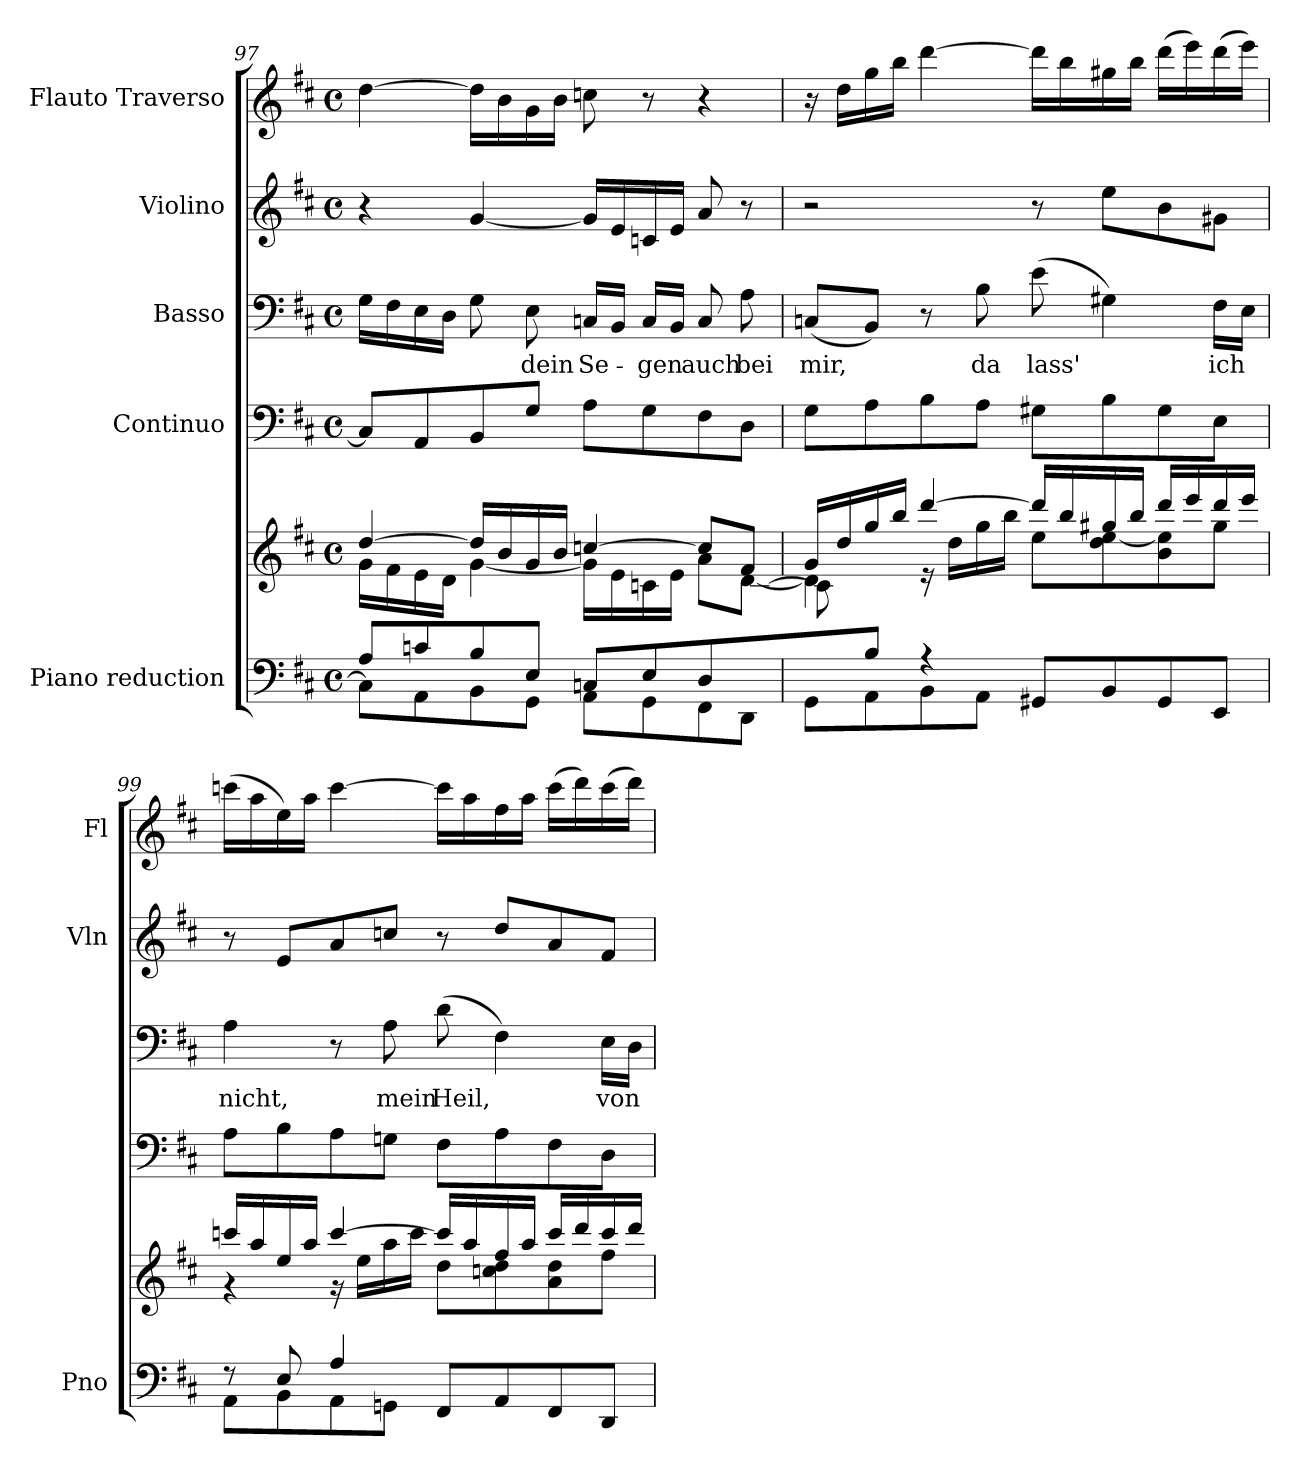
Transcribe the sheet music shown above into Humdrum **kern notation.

**kern	**kern	**kern	**kern	**text	**kern	**kern
*part5	*part5	*part4	*part3	*part3	*part2	*part1
*staff6	*staff5	*staff4	*staff3	*staff3	*staff2	*staff1
*I"Piano reduction	*	*I"Continuo	*I"Basso	*	*I"Violino	*I"Flauto Traverso
*I'Pno	*	*	*	*	*I'Vln	*I'Fl
*clefF4	*clefG2	*clefF4	*clefF4	*	*clefG2	*clefG2
*k[f#c#]	*k[f#c#]	*k[f#c#]	*k[f#c#]	*	*k[f#c#]	*k[f#c#]
*M4/4	*M4/4	*M4/4	*M4/4	*	*M4/4	*M4/4
*met(c)	*met(c)	*met(c)	*met(c)	*	*met(c)	*met(c)
=97	=97	=97	=97	=97	=97	=97
*^	*^	*	*	*	*	*
*	*	*	*^	*	*	*	*	*
8A/L	8C\L]	[4dd/	16g\LL	2..ryy	8C/L]	16G\LL	.	4r	[4dd\
.	.	.	16f#\	.	.	16F#\	.	.	.
8cn/	8AA\	.	16e\	.	8AA/	16E\	.	.	.
.	.	.	16d\JJ	.	.	16D\JJ	.	.	.
8B/	8BB\	16dd/LL]	[4g\	.	8BB/	8G\	.	[4g/	16dd\LL]
.	.	16b/	.	.	.	.	.	.	16b\
!	!	!	!	!	!	!	!LO:LY:b	!	!
8E/J	8GG\J	16g/	.	.	8G/J	8E\	dein	.	16g\
.	.	16b/JJ	.	.	.	.	.	.	16b\JJ
!	!	!	!	!	!	!	!LO:LY:b	!	!
8Cn/L	8AA\L	[4ccn/	16g\LL]	.	8A\L	16Cn/LL	Se-	16g/LL]	8ccn\
.	.	.	16e\	.	.	16BB/JJ	.	16e/	.
!	!	!	!	!	!	!	!LO:LY:b	!	!
8E/	8GG\	.	16cn\	.	8G\	16C/LL	-gen	16cn/	8r
.	.	.	16e\JJ	.	.	16BB/JJ	.	16e/JJ	.
!	!	!	!	!	!	!	!LO:LY:b	!	!
8D/	8FF#\	8cc/L]	8a\L	.	8F#\	8C/	auch	8a/	4r
!	!	!	!	!	!	!	!LO:LY:b	!	!
8ryy	8DD\J	8f#/J	[8d\J	[8c\J	8D\J	8A\	bei	8r	.
=98	=98	=98	=98	=98	=98	=98	=98	=98	=98
!	!	!	!	!	!	!	!LO:LY:b	!	!
8ryy	8GG\L	16g/LL	4d\]	8c\L]	8G\L	(8Cn/L	mir,	2r	16r
.	.	16dd/	.	.	.	.	.	.	16dd\LL
8B/J	8AA\	16gg/	.	2..ryy	8A\	8BB/J)	.	.	16gg\
.	.	16bb/JJ	.	.	.	.	.	.	16bb\JJ
4r	8BB\	[4ddd/	16r	.	8B\	8r	.	.	[4ddd\
.	.	.	16dd\LL	.	.	.	.	.	.
!	!	!	!	!	!	!	!LO:LY:b	!	!
.	8AA\J	.	16gg\	.	8A\J	8B\	da	.	.
.	.	.	16bb\JJ	.	.	.	.	.	.
!	!	!	!	!	!	!	!LO:LY:b	!	!
8GG#X/L	2ryy	16ddd/LL]	8ee\L	.	8G#X\L	(8e\	lass'	8r	16ddd\LL]
.	.	16bb/	.	.	.	.	.	.	16bb\
8BB/	.	16gg#X/	8dd\ [8ee\	.	8B\	4G#X\)	.	8ee\L	16gg#X\
.	.	16bb/JJ	.	.	.	.	.	.	16bb\JJ
8GG#/	.	16ddd/LL	8b\ 8ee\]	.	8G#\	.	.	8b\	(16ddd\LL
.	.	16eee/	.	.	.	.	.	.	16eee\)
!	!	!	!	!	!	!	!LO:LY:b	!	!
8EE/J	.	16ddd/	8gg#\J	.	8E\J	16F#\LL	ich	8g#X\J	(16ddd\
.	.	16eee/JJ	.	.	.	16E\JJ	.	.	16eee\JJ)
*	*	*	*v	*v	*	*	*	*	*
!!LO:PB:g=z
=99	=99	=99	=99	=99	=99	=99	=99	=99
!	!	!	!	!	!	!LO:LY:b	!	!
8r	8AA\L	16cccn/LL	4r	8A\L	4A\	nicht,	8r	(16cccn\LL
.	.	16aa/	.	.	.	.	.	16aa\
8E/	8BB\	16ee/	.	8B\	.	.	8e/L	16ee\)
.	.	16aa/JJ	.	.	.	.	.	16aa\JJ
4A/	8AA\	[4ccc/	16r	8A\	8r	.	8a/	[4ccc\
.	.	.	16ee\LL	.	.	.	.	.
!	!	!	!	!	!	!LO:LY:b	!	!
.	8GGn\J	.	16aa\	8Gn\J	8A\	mein	8ccn/J	.
.	.	.	16ccc\JJ	.	.	.	.	.
!	!	!	!	!	!	!LO:LY:b	!	!
8FF#/L	2ryy	16ccc/LL]	8dd\L	8F#\L	(8d\	Heil,	8r	16ccc\LL]
.	.	16aa/	.	.	.	.	.	16aa\
8AA/	.	16ff#/	8ccn\ 8dd\	8A\	4F#\)	.	8dd/L	16ff#\
.	.	16aa/JJ	.	.	.	.	.	16aa\JJ
8FF#/	.	16ccc/LL	8a\ 8dd\	8F#\	.	.	8a/	(16ccc\LL
.	.	16ddd/	.	.	.	.	.	16ddd\)
!	!	!	!	!	!	!LO:LY:b	!	!
8DD/J	.	16ccc/	8ff#\J	8D\J	16E\LL	von	8f#/J	(16ccc\
.	.	16ddd/JJ	.	.	16D\JJ	.	.	16ddd\JJ)
*v	*v	*	*	*	*	*	*	*
*	*v	*v	*	*	*	*	*
=	=	=	=	=	=	=
*-	*-	*-	*-	*-	*-	*-
